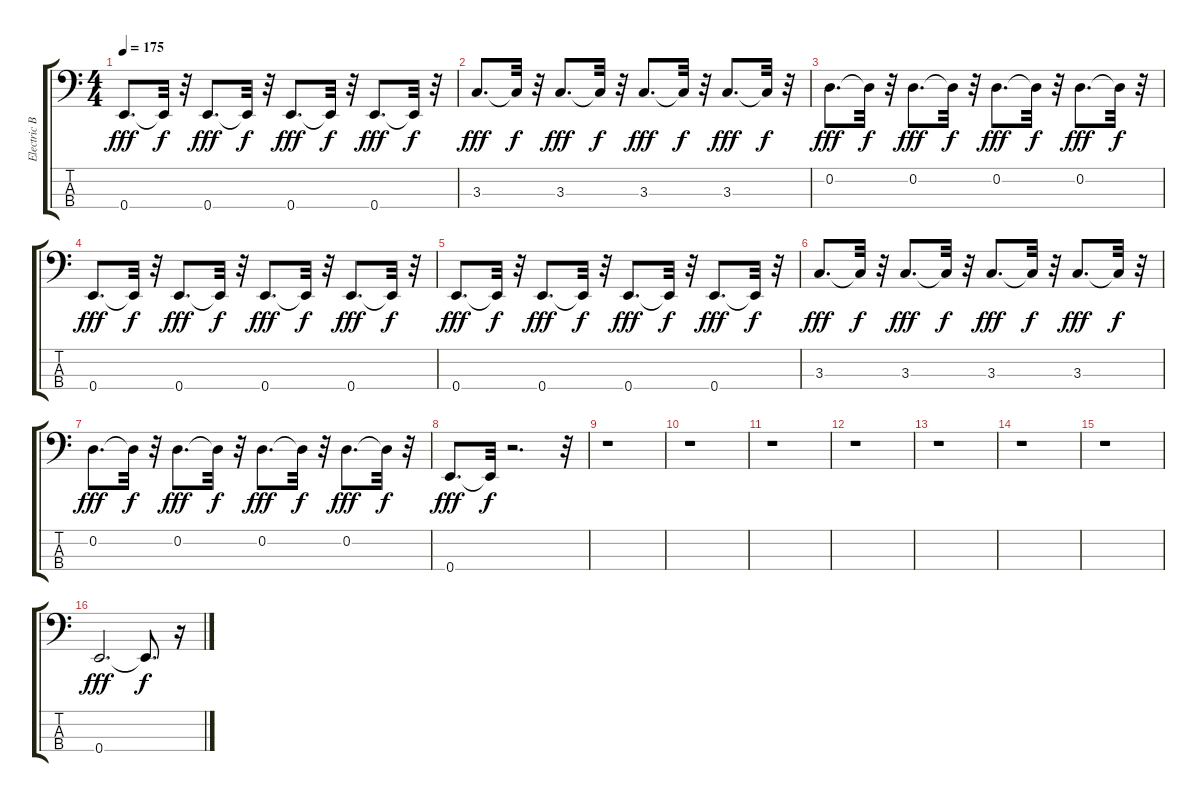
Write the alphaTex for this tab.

\track ("Electric Bass" "Electric B") {instrument electricbassfinger}
\staff {score tabs}
\tuning (G2 D2 A1 E1) {hide}
\ts (4 4)
\tempo 175
\clef f4
\ks c
0.4.8{d dy fff} 0.4{t}.32{dy f} r.32 0.4.8{d dy fff} 0.4{t}.32{dy f} r.32 0.4.8{d dy fff} 0.4{t}.32{dy f} r.32 0.4.8{d dy fff} 0.4{t}.32{dy f} r.32 |
3.3.8{d dy fff} 3.3{t}.32{dy f} r.32 3.3.8{d dy fff} 3.3{t}.32{dy f} r.32 3.3.8{d dy fff} 3.3{t}.32{dy f} r.32 3.3.8{d dy fff} 3.3{t}.32{dy f} r.32 |
0.2.8{d dy fff} 0.2{t}.32{dy f} r.32 0.2.8{d dy fff} 0.2{t}.32{dy f} r.32 0.2.8{d dy fff} 0.2{t}.32{dy f} r.32 0.2.8{d dy fff} 0.2{t}.32{dy f} r.32 |
0.4.8{d dy fff} 0.4{t}.32{dy f} r.32 0.4.8{d dy fff} 0.4{t}.32{dy f} r.32 0.4.8{d dy fff} 0.4{t}.32{dy f} r.32 0.4.8{d dy fff} 0.4{t}.32{dy f} r.32 |
0.4.8{d dy fff} 0.4{t}.32{dy f} r.32 0.4.8{d dy fff} 0.4{t}.32{dy f} r.32 0.4.8{d dy fff} 0.4{t}.32{dy f} r.32 0.4.8{d dy fff} 0.4{t}.32{dy f} r.32 |
3.3.8{d dy fff} 3.3{t}.32{dy f} r.32 3.3.8{d dy fff} 3.3{t}.32{dy f} r.32 3.3.8{d dy fff} 3.3{t}.32{dy f} r.32 3.3.8{d dy fff} 3.3{t}.32{dy f} r.32 |
0.2.8{d dy fff} 0.2{t}.32{dy f} r.32 0.2.8{d dy fff} 0.2{t}.32{dy f} r.32 0.2.8{d dy fff} 0.2{t}.32{dy f} r.32 0.2.8{d dy fff} 0.2{t}.32{dy f} r.32 |
0.4.8{d dy fff} 0.4{t}.32{dy f} r.2{d} r.32 |
r.1 |
r.1 |
r.1 |
r.1 |
r.1 |
r.1 |
r.1 |
0.4.2{d dy fff volume 12} 0.4{t}.8{d dy f} r.16
